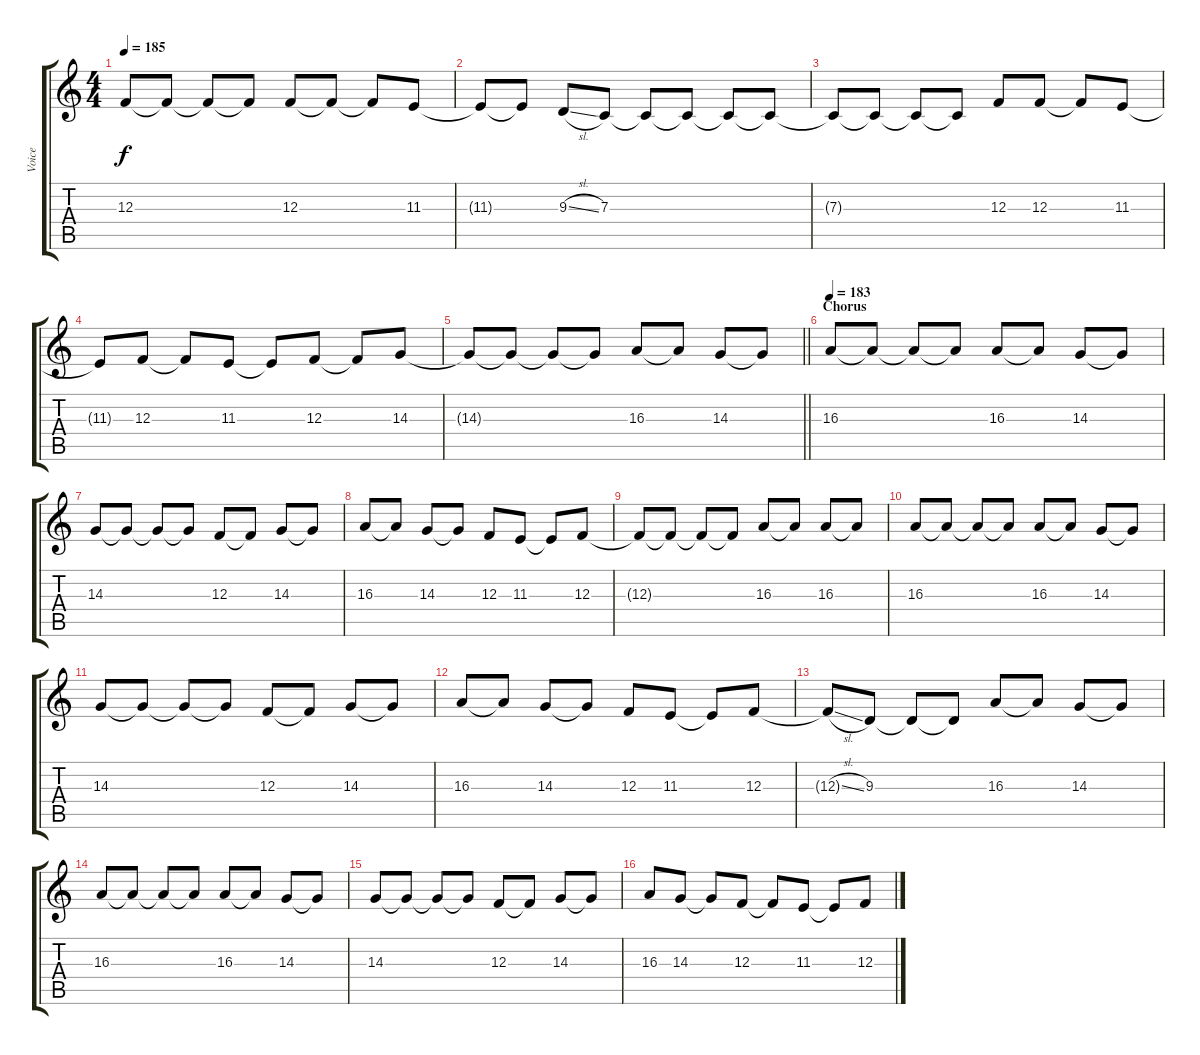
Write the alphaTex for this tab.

\track ("Voice" "Voice") {instrument lead2sawtooth}
\staff {score tabs}
\tuning (D4 A3 F3 C3 G2 C2) {hide}
\ts (4 4)
\tempo 185
\clef g2
\ks c
12.3.8{dy f} 12.3{t}.8 12.3{t}.8 12.3{t}.8 12.3.8 12.3{t}.8 12.3{t}.8 11.3.8 |
11.3{t}.8 11.3{t}.8 9.3{sl}.8 7.3.8 7.3{t}.8 7.3{t}.8 7.3{t}.8 7.3{t}.8 |
7.3{t}.8 7.3{t}.8 7.3{t}.8 7.3{t}.8 12.3.8 12.3.8 12.3{t}.8 11.3.8 |
11.3{t}.8 12.3.8 12.3{t}.8 11.3.8 11.3{t}.8 12.3.8 12.3{t}.8 14.3.8 |
\barLineRight lightlight
14.3{t}.8 14.3{t}.8 14.3{t}.8 14.3{t}.8 16.3.8 16.3{t}.8 14.3.8 14.3{t}.8 |
\section ("" "Chorus")
\tempo 183
16.3.8 16.3{t}.8 16.3{t}.8 16.3{t}.8 16.3.8 16.3{t}.8 14.3.8 14.3{t}.8 |
14.3.8 14.3{t}.8 14.3{t}.8 14.3{t}.8 12.3.8 12.3{t}.8 14.3.8 14.3{t}.8 |
16.3.8 16.3{t}.8 14.3.8 14.3{t}.8 12.3.8 11.3.8 11.3{t}.8 12.3.8 |
12.3{t}.8 12.3{t}.8 12.3{t}.8 12.3{t}.8 16.3.8 16.3{t}.8 16.3.8 16.3{t}.8 |
16.3.8 16.3{t}.8 16.3{t}.8 16.3{t}.8 16.3.8 16.3{t}.8 14.3.8 14.3{t}.8 |
14.3.8 14.3{t}.8 14.3{t}.8 14.3{t}.8 12.3.8 12.3{t}.8 14.3.8 14.3{t}.8 |
16.3.8 16.3{t}.8 14.3.8 14.3{t}.8 12.3.8 11.3.8 11.3{t}.8 12.3.8 |
12.3{sl t}.8 9.3.8 9.3{t}.8 9.3{t}.8 16.3.8 16.3{t}.8 14.3.8 14.3{t}.8 |
16.3.8 16.3{t}.8 16.3{t}.8 16.3{t}.8 16.3.8 16.3{t}.8 14.3.8 14.3{t}.8 |
14.3.8 14.3{t}.8 14.3{t}.8 14.3{t}.8 12.3.8 12.3{t}.8 14.3.8 14.3{t}.8 |
16.3.8 14.3.8 14.3{t}.8 12.3.8 12.3{t}.8 11.3.8 11.3{t}.8 12.3.8
